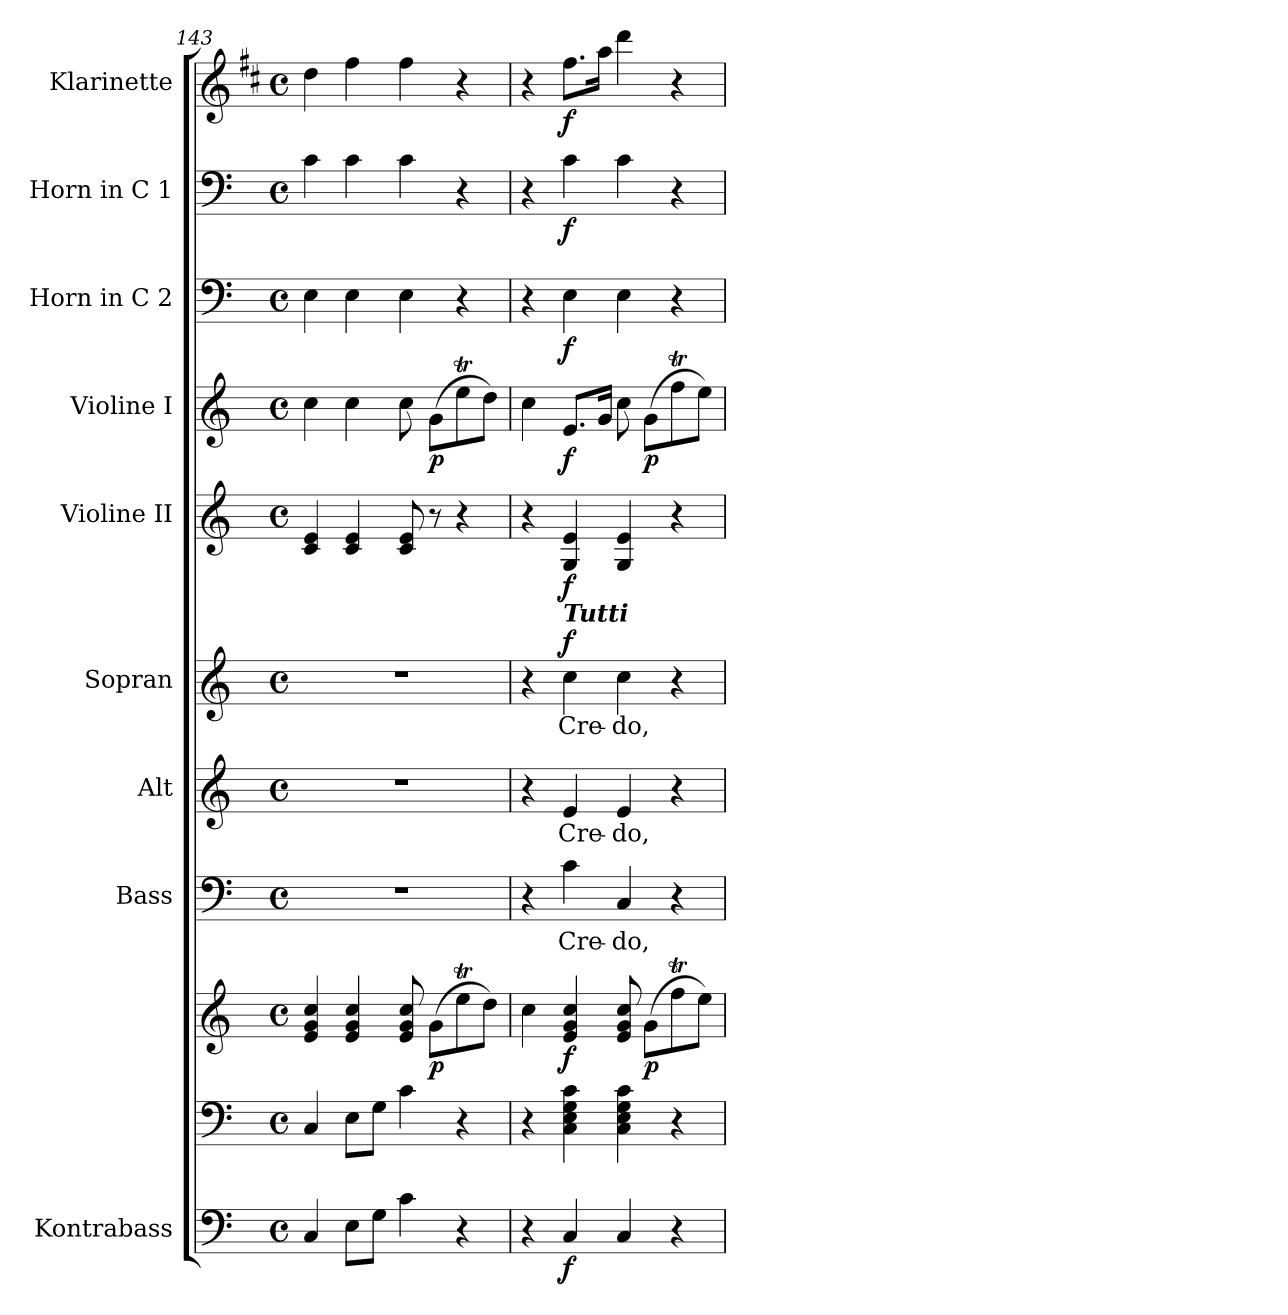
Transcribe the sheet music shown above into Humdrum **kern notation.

**kern	**dynam	**kern	**kern	**dynam	**kern	**text	**kern	**text	**kern	**text	**dynam	**kern	**dynam	**kern	**dynam	**kern	**dynam	**kern	**dynam	**kern	**dynam
*part10	*part10	*part9	*part9	*part9	*part8	*part8	*part7	*part7	*part6	*part6	*part6	*part5	*part5	*part4	*part4	*part3	*part3	*part2	*part2	*part1	*part1
*staff11	*staff11	*staff10	*staff9	*staff9/10	*staff8	*staff8	*staff7	*staff7	*staff6	*staff6	*staff6	*staff5	*staff5	*staff4	*staff4	*staff3	*staff3	*staff2	*staff2	*staff1	*staff1
*I"Kontrabass	*	*	*	*	*I"Bass	*	*I"Alt	*	*I"Sopran	*	*	*I"Violine II	*	*I"Violine I	*	*I"Horn in C 2	*	*I"Horn in C 1	*	*I"Klarinette	*
*I'Kb.	*	*	*	*	*I'B.	*	*I'A.	*	*I'S.	*	*	*I'Vl. II	*	*I'Vl. I	*	*I'Horn 2	*	*I'Horn 1	*	*I'Kl.	*
*clefF4	*	*clefF4	*clefG2	*	*clefF4	*	*clefG2	*	*clefG2	*	*	*clefG2	*	*clefG2	*	*clefF4	*	*clefF4	*	*clefG2	*
*ITrd7c12	*	*	*	*	*	*	*	*	*	*	*	*	*	*	*	*	*	*	*	*ITrd1c2	*
*k[]	*	*k[]	*k[]	*	*k[]	*	*k[]	*	*k[]	*	*	*k[]	*	*k[]	*	*k[]	*	*k[]	*	*k[]	*
*C:	*	*C:	*C:	*	*C:	*	*C:	*	*C:	*	*	*C:	*	*C:	*	*C:	*	*C:	*	*C:	*
*M4/4	*	*M4/4	*M4/4	*	*M4/4	*	*M4/4	*	*M4/4	*	*	*M4/4	*	*M4/4	*	*M4/4	*	*M4/4	*	*M4/4	*
*met(c)	*	*met(c)	*met(c)	*	*met(c)	*	*met(c)	*	*met(c)	*	*	*met(c)	*	*met(c)	*	*met(c)	*	*met(c)	*	*met(c)	*
=143	=143	=143	=143	=143	=143	=143	=143	=143	=143	=143	=143	=143	=143	=143	=143	=143	=143	=143	=143	=143	=143
4CC/	.	4C/	4e/ 4g/ 4cc/	.	1r	.	1r	.	1r	.	.	4c/ 4e/	.	4cc\	.	4E\	.	4c\	.	4cc\	.
8EE\L	.	8E\L	4e/ 4g/ 4cc/	.	.	.	.	.	.	.	.	4c/ 4e/	.	4cc\	.	4E\	.	4c\	.	4ee\	.
8GG\J	.	8G\J	.	.	.	.	.	.	.	.	.	.	.	.	.	.	.	.	.	.	.
4C\	.	4c\	8e/ 8g/ 8cc/	.	.	.	.	.	.	.	.	8c/ 8e/	.	8cc\	.	4E\	.	4c\	.	4ee\	.
!	!	!	!	!LO:DY:b	!	!	!	!	!	!	!	!	!	!	!LO:DY:b	!	!	!	!	!	!
.	.	.	(>8g\L	p	.	.	.	.	.	.	.	8r	.	(>8g\L	p	.	.	.	.	.	.
4r	.	4r	8eet\	.	.	.	.	.	.	.	.	4r	.	8eet\	.	4r	.	4r	.	4r	.
.	.	.	8dd\J)	.	.	.	.	.	.	.	.	.	.	8dd\J)	.	.	.	.	.	.	.
=144	=144	=144	=144	=144	=144	=144	=144	=144	=144	=144	=144	=144	=144	=144	=144	=144	=144	=144	=144	=144	=144
4r	.	4r	4cc\	.	4r	.	4r	.	4r	.	.	4r	.	4cc\	.	4r	.	4r	.	4r	.
!	!	!	!	!	!	!	!	!	!LO:TX:a:Bi:t=Tutti	!	!	!	!	!	!	!	!	!	!	!	!
!	!LO:DY:b	!	!	!LO:DY:b	!	!LO:LY:b	!	!LO:LY:b	!	!LO:LY:b	!LO:DY:a	!	!LO:DY:b	!	!LO:DY:b	!	!LO:DY:b	!	!LO:DY:b	!	!LO:DY:b
4CC/	f	4C\ 4E\ 4G\ 4c\	4e/ 4g/ 4cc/	f	4c\	Cre-	4e/	Cre-	4cc\	Cre-	f	4G/ 4e/	f	8.e/L	f	4E\	f	4c\	f	8.ee\L	f
.	.	.	.	.	.	.	.	.	.	.	.	.	.	16g/Jk	.	.	.	.	.	16gg\Jk	.
!	!	!	!	!	!	!LO:LY:b	!	!LO:LY:b	!	!LO:LY:b	!	!	!	!	!	!	!	!	!	!	!
4CC/	.	4C\ 4E\ 4G\ 4c\	8e/ 8g/ 8cc/	.	4C/	-do,	4e/	-do,	4cc\	-do,	.	4G/ 4e/	.	8cc\	.	4E\	.	4c\	.	4ccc\	.
!	!	!	!	!LO:DY:b	!	!	!	!	!	!	!	!	!	!	!LO:DY:b	!	!	!	!	!	!
.	.	.	(>8g\L	p	.	.	.	.	.	.	.	.	.	(>8g\L	p	.	.	.	.	.	.
4r	.	4r	8ffT\	.	4r	.	4r	.	4r	.	.	4r	.	8ffT\	.	4r	.	4r	.	4r	.
.	.	.	8ee\J)	.	.	.	.	.	.	.	.	.	.	8ee\J)	.	.	.	.	.	.	.
=	=	=	=	=	=	=	=	=	=	=	=	=	=	=	=	=	=	=	=	=	=
*-	*-	*-	*-	*-	*-	*-	*-	*-	*-	*-	*-	*-	*-	*-	*-	*-	*-	*-	*-	*-	*-
